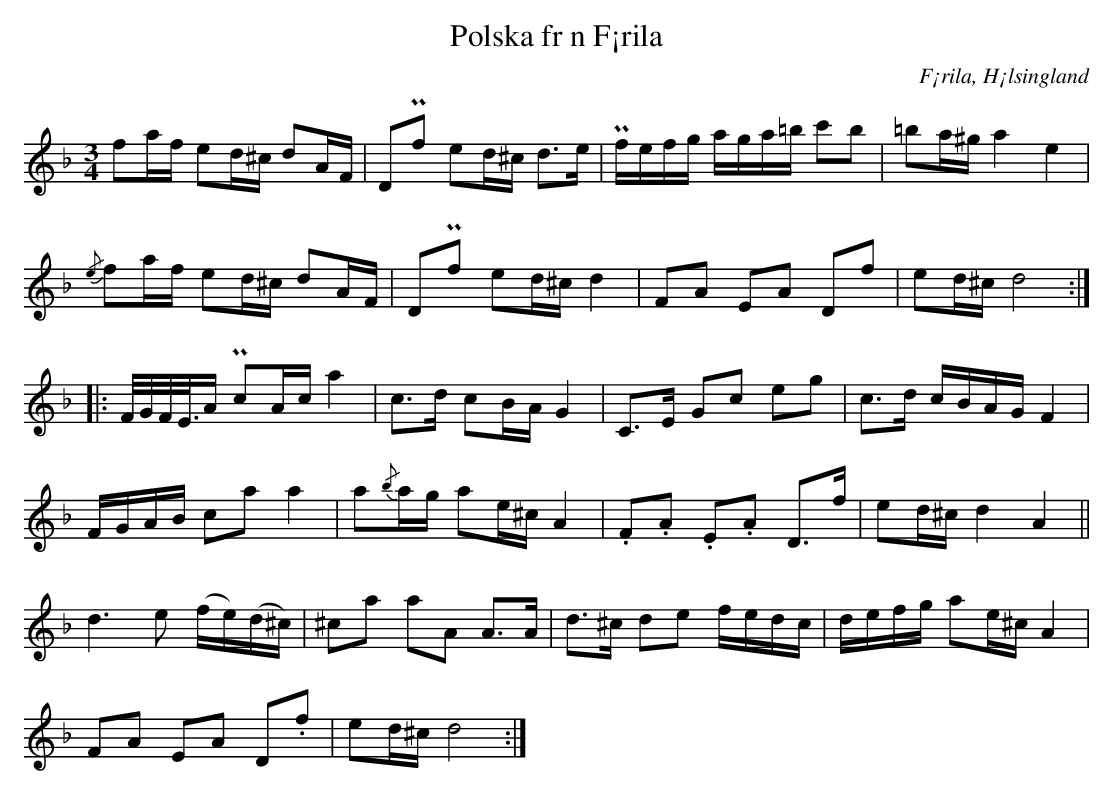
X:1
T: Polska fr n F¡rila
O: F¡rila, H¡lsingland
M: 3/4
L: 1/16
K: Dm
f2af e2d^c d2AF | D2Pf2 e2d^c d2>e2 | Pfefg aga=b c'2b2 | =b2a^g a4 e4 |
{/e}f2af e2d^c d2AF | D2Pf2 e2d^c d4 | F2A2 E2A2 D2f2 | e2d^c d8 ::
F/G/F/E/>A2 Pc2Ac a4 | c2>d2 c2BA G4 | C2>E2 G2c2 e2g2 | c2>d2 cBAG F4 |
FGAB c2a2 a4 | a2{/b}ag a2e^c A4 | .F2.A2 .E2.A2 D2>f2 | e2d^c d4 A4 ||
d6e2 (fe)(d^c) | ^c2a2 a2A2 A2>A2 | d2>^c2 d2e2 fedc | defg a2e^c A4 |
F2A2 E2A2 D2.f2 | e2d^c d8 :|
